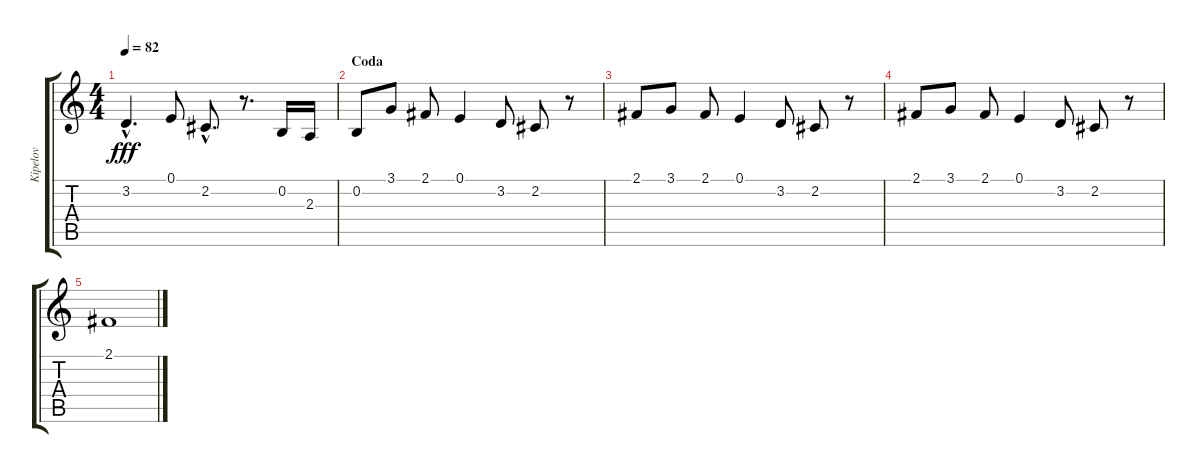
\track ("Kipelov" "Kipelov") {instrument tenorsax}
\staff {score tabs}
\tuning (E4 B3 G3 D3 A2 E2) {hide}
\ts (4 4)
\tempo 82
\clef g2
\ks c
3.2{hac}.4{d dy fff} 0.1.8 2.2{hac}.8{d} r.8{d} 0.2.16 2.3.16 |
\section ("" "Coda")
0.2.8 3.1.8 2.1.8 0.1.4 3.2.8 2.2.8 r.8 |
2.1.8 3.1.8 2.1.8 0.1.4 3.2.8 2.2.8 r.8 |
2.1.8 3.1.8 2.1.8 0.1.4 3.2.8 2.2.8 r.8 |
2.1.1
